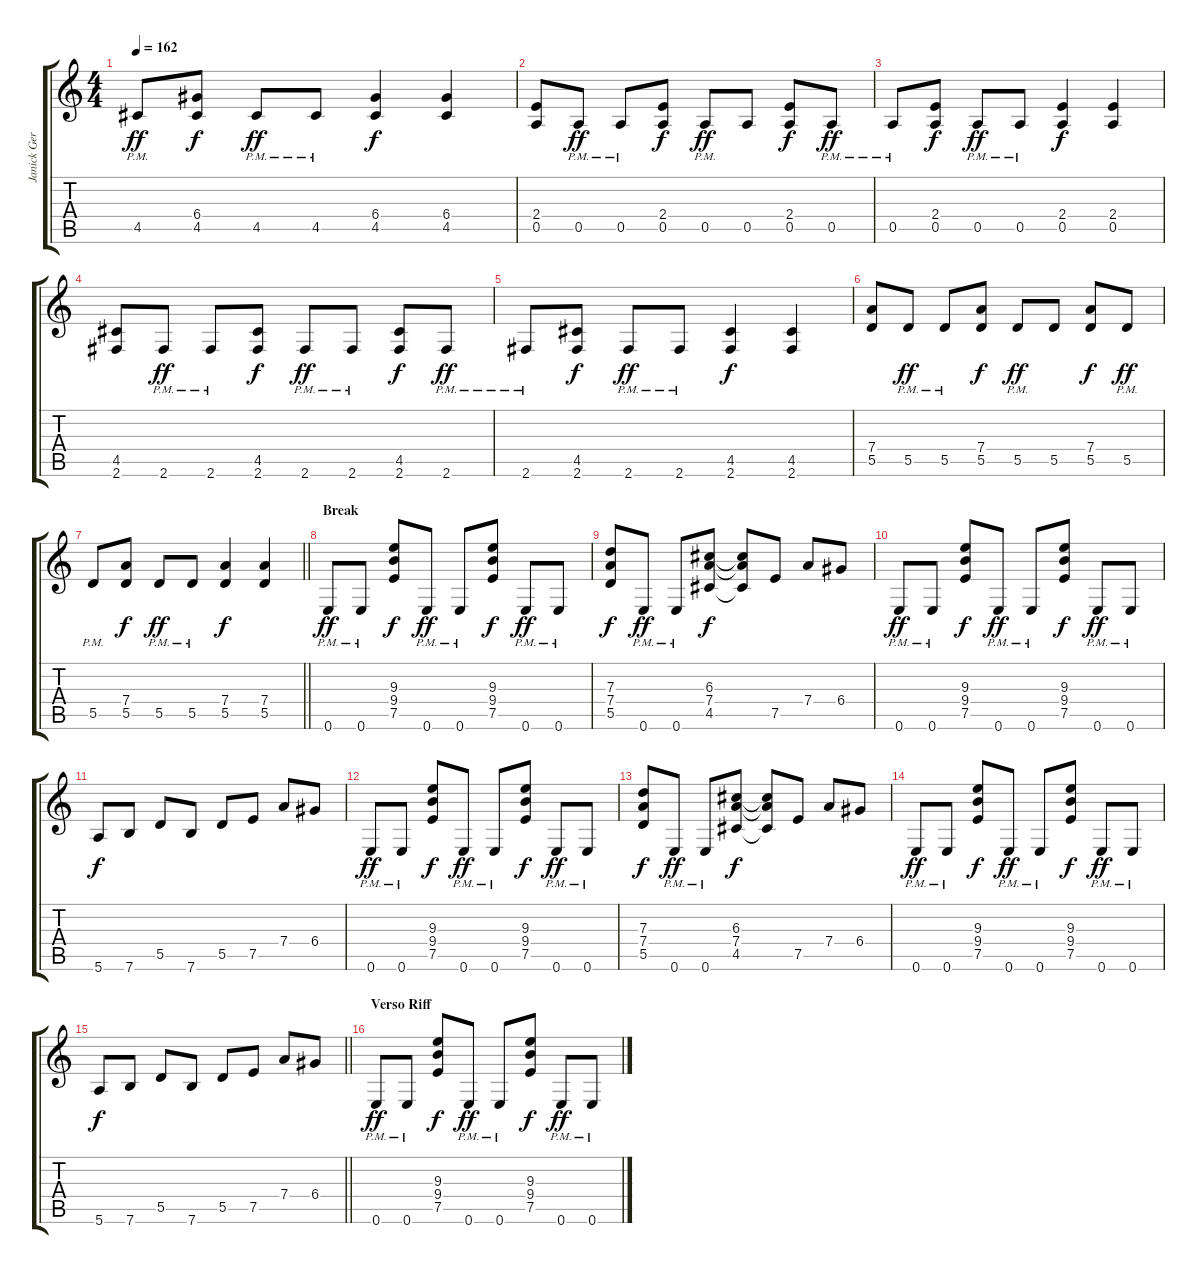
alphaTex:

\track ("Janick Gers" "Janick Ger") {instrument distortionguitar}
\staff {score tabs}
\tuning (E4 B3 G3 D3 A2 E2) {hide}
\ts (4 4)
\tempo 162
\clef g2
\ks c
4.5{pm}.8{dy ff} (6.4 4.5).8{dy f} 4.5{pm}.8{dy ff} 4.5{pm}.8 (6.4 4.5).4{dy f} (6.4 4.5).4 |
(2.4 0.5).8 0.5{pm}.8{dy ff} 0.5{pm}.8 (2.4 0.5).8{dy f} 0.5{pm}.8{dy ff} 0.5.8 (2.4 0.5).8{dy f} 0.5{pm}.8{dy ff} |
0.5{pm}.8 (2.4 0.5).8{dy f} 0.5{pm}.8{dy ff} 0.5{pm}.8 (2.4 0.5).4{dy f} (2.4 0.5).4 |
(4.5 2.6).8 2.6{pm}.8{dy ff} 2.6{pm}.8 (4.5 2.6).8{dy f} 2.6{pm}.8{dy ff} 2.6{pm}.8 (4.5 2.6).8{dy f} 2.6{pm}.8{dy ff} |
2.6{pm}.8 (4.5 2.6).8{dy f} 2.6{pm}.8{dy ff} 2.6{pm}.8 (4.5 2.6).4{dy f} (4.5 2.6).4 |
(7.4 5.5).8 5.5{pm}.8{dy ff} 5.5{pm}.8 (7.4 5.5).8{dy f} 5.5{pm}.8{dy ff} 5.5.8 (7.4 5.5).8{dy f} 5.5{pm}.8{dy ff} |
\barLineRight lightlight
5.5{pm}.8 (7.4 5.5).8{dy f} 5.5{pm}.8{dy ff} 5.5{pm}.8 (7.4 5.5).4{dy f} (7.4 5.5).4 |
\section ("" "Break")
0.6{pm}.8{dy ff} 0.6{pm}.8 (9.3 9.4 7.5).8{dy f} 0.6{pm}.8{dy ff} 0.6{pm}.8 (9.3 9.4 7.5).8{dy f} 0.6{pm}.8{dy ff} 0.6{pm}.8 |
(7.3 7.4 5.5).8{dy f} 0.6{pm}.8{dy ff} 0.6{pm}.8 (6.3 7.4 4.5).8{dy f} (6.3{t} 7.4{t} 4.5{t}).8 7.5.8 7.4.8 6.4.8 |
0.6{pm}.8{dy ff} 0.6{pm}.8 (9.3 9.4 7.5).8{dy f} 0.6{pm}.8{dy ff} 0.6{pm}.8 (9.3 9.4 7.5).8{dy f} 0.6{pm}.8{dy ff} 0.6{pm}.8 |
5.6.8{dy f} 7.6.8 5.5.8 7.6.8 5.5.8 7.5.8 7.4.8 6.4.8 |
0.6{pm}.8{dy ff} 0.6{pm}.8 (9.3 9.4 7.5).8{dy f} 0.6{pm}.8{dy ff} 0.6{pm}.8 (9.3 9.4 7.5).8{dy f} 0.6{pm}.8{dy ff} 0.6{pm}.8 |
(7.3 7.4 5.5).8{dy f} 0.6{pm}.8{dy ff} 0.6{pm}.8 (6.3 7.4 4.5).8{dy f} (6.3{t} 7.4{t} 4.5{t}).8 7.5.8 7.4.8 6.4.8 |
0.6{pm}.8{dy ff} 0.6{pm}.8 (9.3 9.4 7.5).8{dy f} 0.6{pm}.8{dy ff} 0.6{pm}.8 (9.3 9.4 7.5).8{dy f} 0.6{pm}.8{dy ff} 0.6{pm}.8 |
\barLineRight lightlight
5.6.8{dy f} 7.6.8 5.5.8 7.6.8 5.5.8 7.5.8 7.4.8 6.4.8 |
\section ("" "Verso Riff")
0.6{pm}.8{dy ff} 0.6{pm}.8 (9.3 9.4 7.5).8{dy f} 0.6{pm}.8{dy ff} 0.6{pm}.8 (9.3 9.4 7.5).8{dy f} 0.6{pm}.8{dy ff} 0.6{pm}.8
